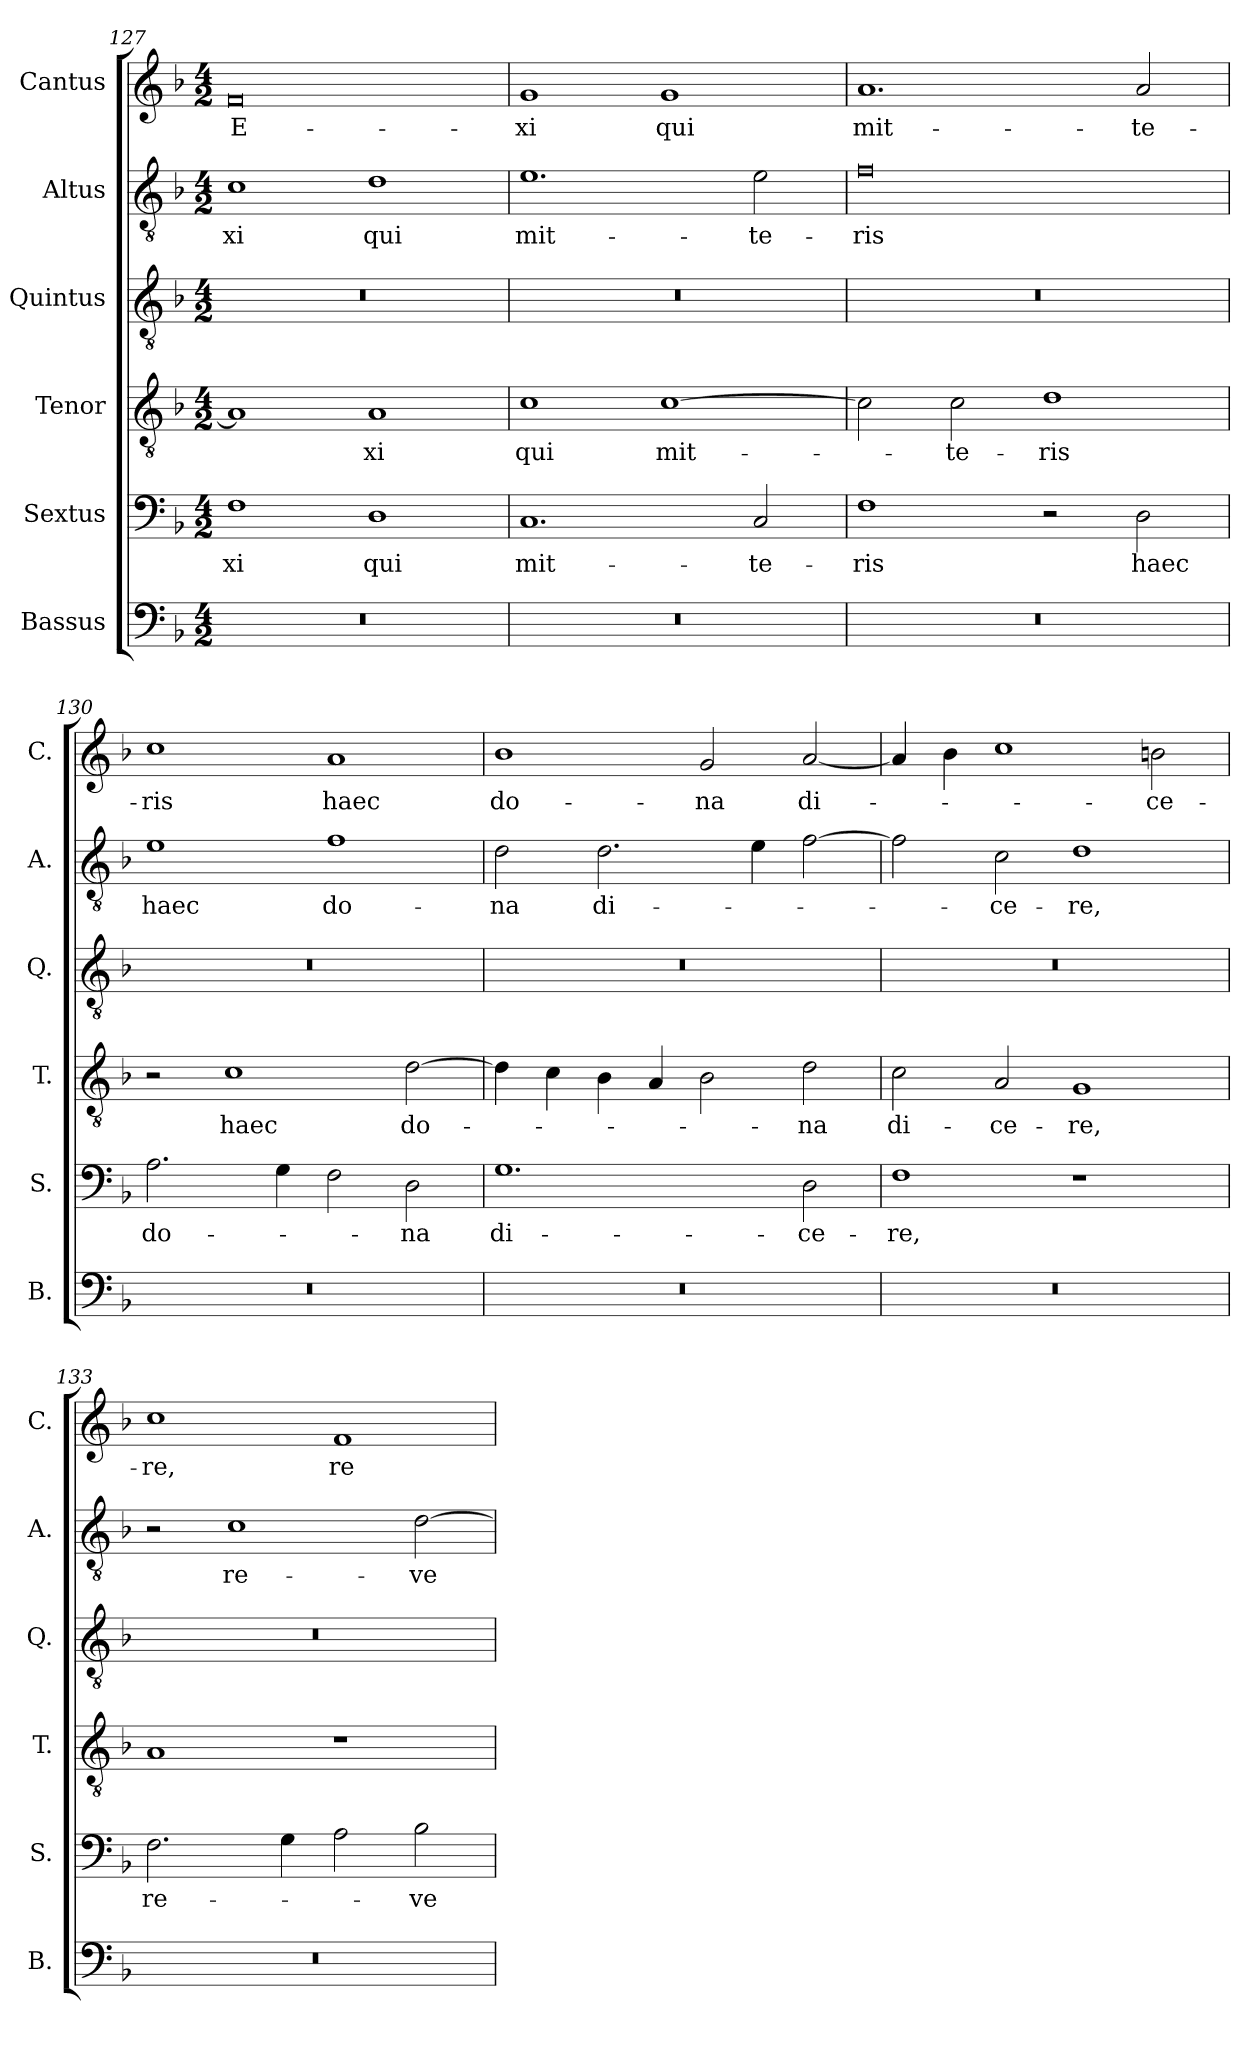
**kern	**kern	**text	**kern	**text	**kern	**kern	**text	**kern	**text
*part6	*part5	*part5	*part4	*part4	*part3	*part2	*part2	*part1	*part1
*staff6	*staff5	*staff5	*staff4	*staff4	*staff3	*staff2	*staff2	*staff1	*staff1
*I"Bassus	*I"Sextus	*	*I"Tenor	*	*I"Quintus	*I"Altus	*	*I"Cantus	*
*I'B.	*I'S.	*	*I'T.	*	*I'Q.	*I'A.	*	*I'C.	*
*clefF4	*clefF4	*	*clefGv2	*	*clefGv2	*clefGv2	*	*clefG2	*
*k[b-]	*k[b-]	*	*k[b-]	*	*k[b-]	*k[b-]	*	*k[b-]	*
*F:	*F:	*	*F:	*	*F:	*F:	*	*F:	*
*M4/2	*M4/2	*	*M4/2	*	*M4/2	*M4/2	*	*M4/2	*
=127	=127	=127	=127	=127	=127	=127	=127	=127	=127
!	!	!LO:LY:b	!	!	!	!	!LO:LY:b	!	!LO:LY:b
0r	1F	-xi	1A]	.	0r	1c	-xi	0f	E-
!	!	!LO:LY:b	!	!LO:LY:b	!	!	!LO:LY:b	!	!
.	1D	qui	1A	-xi	.	1d	qui	.	.
=128	=128	=128	=128	=128	=128	=128	=128	=128	=128
!	!	!LO:LY:b	!	!LO:LY:b	!	!	!LO:LY:b	!	!LO:LY:b
0r	1.C	mit-	1c	qui	0r	1.e	mit-	1g	-xi
!	!	!	!	!LO:LY:b	!	!	!	!	!LO:LY:b
.	.	.	[1c	mit-	.	.	.	1g	qui
!	!	!LO:LY:b	!	!	!	!	!LO:LY:b	!	!
.	2C/	-te-	.	.	.	2e\	-te-	.	.
=129	=129	=129	=129	=129	=129	=129	=129	=129	=129
!	!	!LO:LY:b	!	!	!	!	!LO:LY:b	!	!LO:LY:b
0r	1F	-ris	2c\]	.	0r	0f	-ris	1.a	mit-
!	!	!	!	!LO:LY:b	!	!	!	!	!
.	.	.	2c\	-te-	.	.	.	.	.
!	!	!	!	!LO:LY:b	!	!	!	!	!
.	2r	.	1d	-ris	.	.	.	.	.
!	!	!LO:LY:b	!	!	!	!	!	!	!LO:LY:b
.	2D\	haec	.	.	.	.	.	2a/	-te-
!!LO:PB:g=z
=130	=130	=130	=130	=130	=130	=130	=130	=130	=130
!	!	!LO:LY:b	!	!	!	!	!LO:LY:b	!	!LO:LY:b
0r	2.A\	do-	2r	.	0r	1e	haec	1cc	-ris
!	!	!	!	!LO:LY:b	!	!	!	!	!
.	.	.	1c	haec	.	.	.	.	.
.	4G\	.	.	.	.	.	.	.	.
!	!	!	!	!	!	!	!LO:LY:b	!	!LO:LY:b
.	2F\	.	.	.	.	1f	do-	1a	haec
!	!	!LO:LY:b	!	!LO:LY:b	!	!	!	!	!
.	2D\	-na	[2d\	do-	.	.	.	.	.
=131	=131	=131	=131	=131	=131	=131	=131	=131	=131
!	!	!LO:LY:b	!	!	!	!	!LO:LY:b	!	!LO:LY:b
0r	1.G	di-	4d\]	.	0r	2d\	-na	1b-	do-
.	.	.	4c\	.	.	.	.	.	.
!	!	!	!	!	!	!	!LO:LY:b	!	!
.	.	.	4B-\	.	.	2.d\	di-	.	.
.	.	.	4A/	.	.	.	.	.	.
!	!	!	!	!	!	!	!	!	!LO:LY:b
.	.	.	2B-\	.	.	.	.	2g/	-na
.	.	.	.	.	.	4e\	.	.	.
!	!	!LO:LY:b	!	!LO:LY:b	!	!	!	!	!LO:LY:b
.	2D\	-ce-	2d\	-na	.	[2f\	.	[2a/	di-
=132	=132	=132	=132	=132	=132	=132	=132	=132	=132
!	!	!LO:LY:b	!	!LO:LY:b	!	!	!	!	!
0r	1F	-re,	2c\	di-	0r	2f\]	.	4a/]	.
.	.	.	.	.	.	.	.	4b-\	.
!	!	!	!	!LO:LY:b	!	!	!LO:LY:b	!	!
.	.	.	2A/	-ce-	.	2c\	-ce-	1cc	.
!	!	!	!	!LO:LY:b	!	!	!LO:LY:b	!	!
.	1r	.	1G	-re,	.	1d	-re,	.	.
!	!	!	!	!	!	!	!	!	!LO:LY:b
.	.	.	.	.	.	.	.	2bn\	-ce-
=133	=133	=133	=133	=133	=133	=133	=133	=133	=133
!	!	!LO:LY:b	!	!	!	!	!	!	!LO:LY:b
0r	2.F\	re-	1A	.	0r	2r	.	1cc	-re,
!	!	!	!	!	!	!	!LO:LY:b	!	!
.	.	.	.	.	.	1c	re-	.	.
.	4G\	.	.	.	.	.	.	.	.
!	!	!	!	!	!	!	!	!	!LO:LY:b
.	2A\	.	1r	.	.	.	.	1f	re-
!	!	!LO:LY:b	!	!	!	!	!LO:LY:b	!	!
.	2B-\	-ve-	.	.	.	[2d\	-ve-	.	.
=	=	=	=	=	=	=	=	=	=
*-	*-	*-	*-	*-	*-	*-	*-	*-	*-
